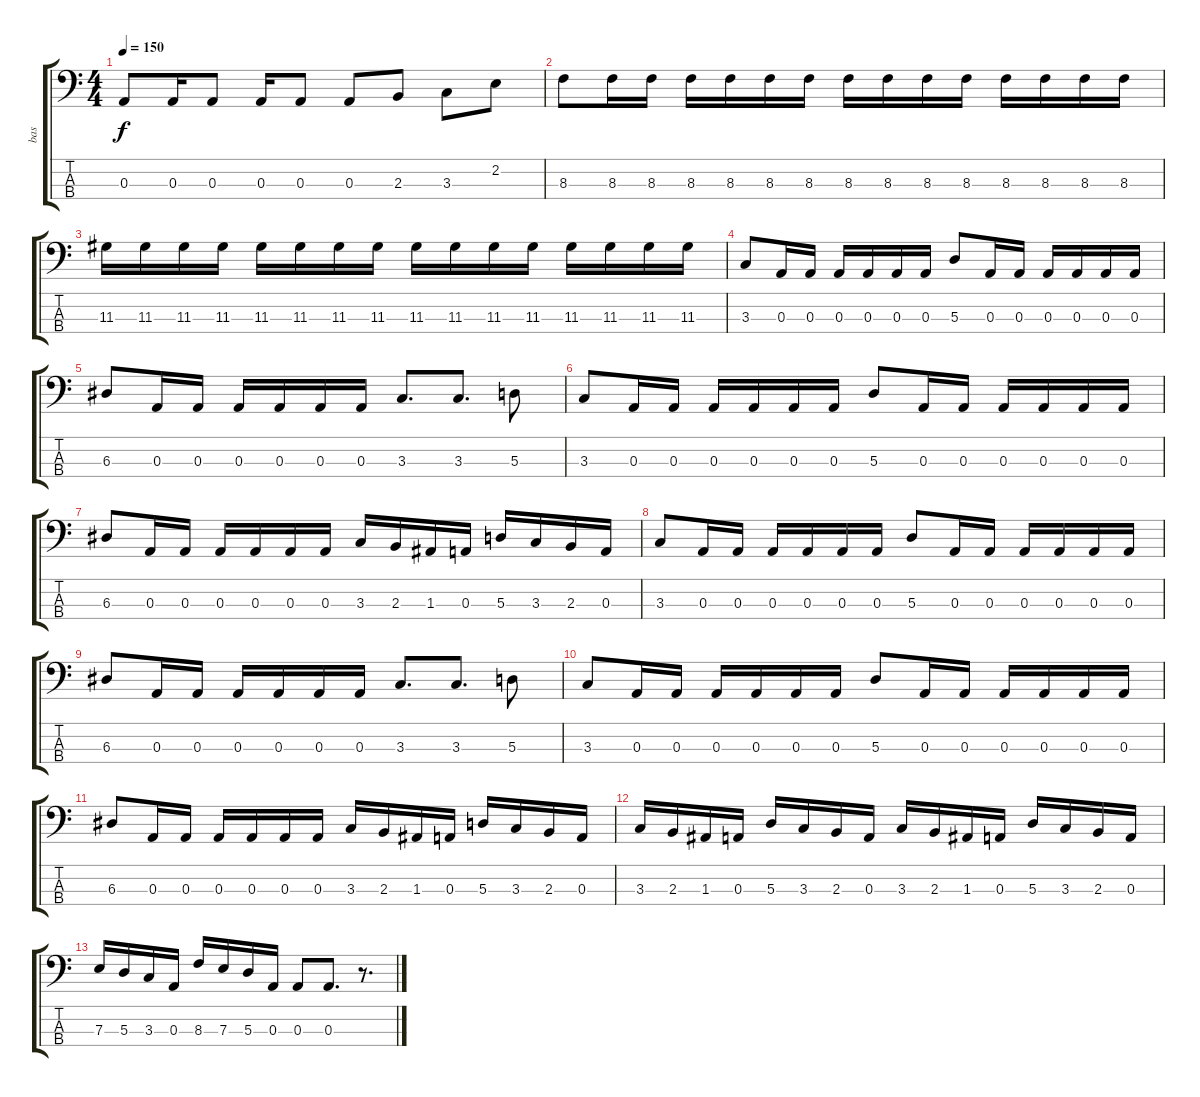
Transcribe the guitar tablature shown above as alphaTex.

\track ("bas" "bas") {instrument electricbasspick}
\staff {score tabs}
\tuning (G2 D2 A1 E1) {hide}
\ts (4 4)
\tempo 150
\clef f4
\ks c
0.3.8{dy f} 0.3.16 0.3.8 0.3.16 0.3.8 0.3.8 2.3.8 3.3.8 2.2.8 |
8.3.8 8.3.16 8.3.16 8.3.16 8.3.16 8.3.16 8.3.16 8.3.16 8.3.16 8.3.16 8.3.16 8.3.16 8.3.16 8.3.16 8.3.16 |
11.3.16 11.3.16 11.3.16 11.3.16 11.3.16 11.3.16 11.3.16 11.3.16 11.3.16 11.3.16 11.3.16 11.3.16 11.3.16 11.3.16 11.3.16 11.3.16 |
3.3.8 0.3.16 0.3.16 0.3.16 0.3.16 0.3.16 0.3.16 5.3.8 0.3.16 0.3.16 0.3.16 0.3.16 0.3.16 0.3.16 |
6.3.8 0.3.16 0.3.16 0.3.16 0.3.16 0.3.16 0.3.16 3.3.8{d} 3.3.8{d} 5.3.8 |
3.3.8 0.3.16 0.3.16 0.3.16 0.3.16 0.3.16 0.3.16 5.3.8 0.3.16 0.3.16 0.3.16 0.3.16 0.3.16 0.3.16 |
6.3.8 0.3.16 0.3.16 0.3.16 0.3.16 0.3.16 0.3.16 3.3.16 2.3.16 1.3.16 0.3.16 5.3.16 3.3.16 2.3.16 0.3.16 |
3.3.8 0.3.16 0.3.16 0.3.16 0.3.16 0.3.16 0.3.16 5.3.8 0.3.16 0.3.16 0.3.16 0.3.16 0.3.16 0.3.16 |
6.3.8 0.3.16 0.3.16 0.3.16 0.3.16 0.3.16 0.3.16 3.3.8{d} 3.3.8{d} 5.3.8 |
3.3.8 0.3.16 0.3.16 0.3.16 0.3.16 0.3.16 0.3.16 5.3.8 0.3.16 0.3.16 0.3.16 0.3.16 0.3.16 0.3.16 |
6.3.8 0.3.16 0.3.16 0.3.16 0.3.16 0.3.16 0.3.16 3.3.16 2.3.16 1.3.16 0.3.16 5.3.16 3.3.16 2.3.16 0.3.16 |
3.3.16 2.3.16 1.3.16 0.3.16 5.3.16 3.3.16 2.3.16 0.3.16 3.3.16 2.3.16 1.3.16 0.3.16 5.3.16 3.3.16 2.3.16 0.3.16 |
7.3.16 5.3.16 3.3.16 0.3.16 8.3.16 7.3.16 5.3.16 0.3.16 0.3.8 0.3.8{d} r.8{d}
